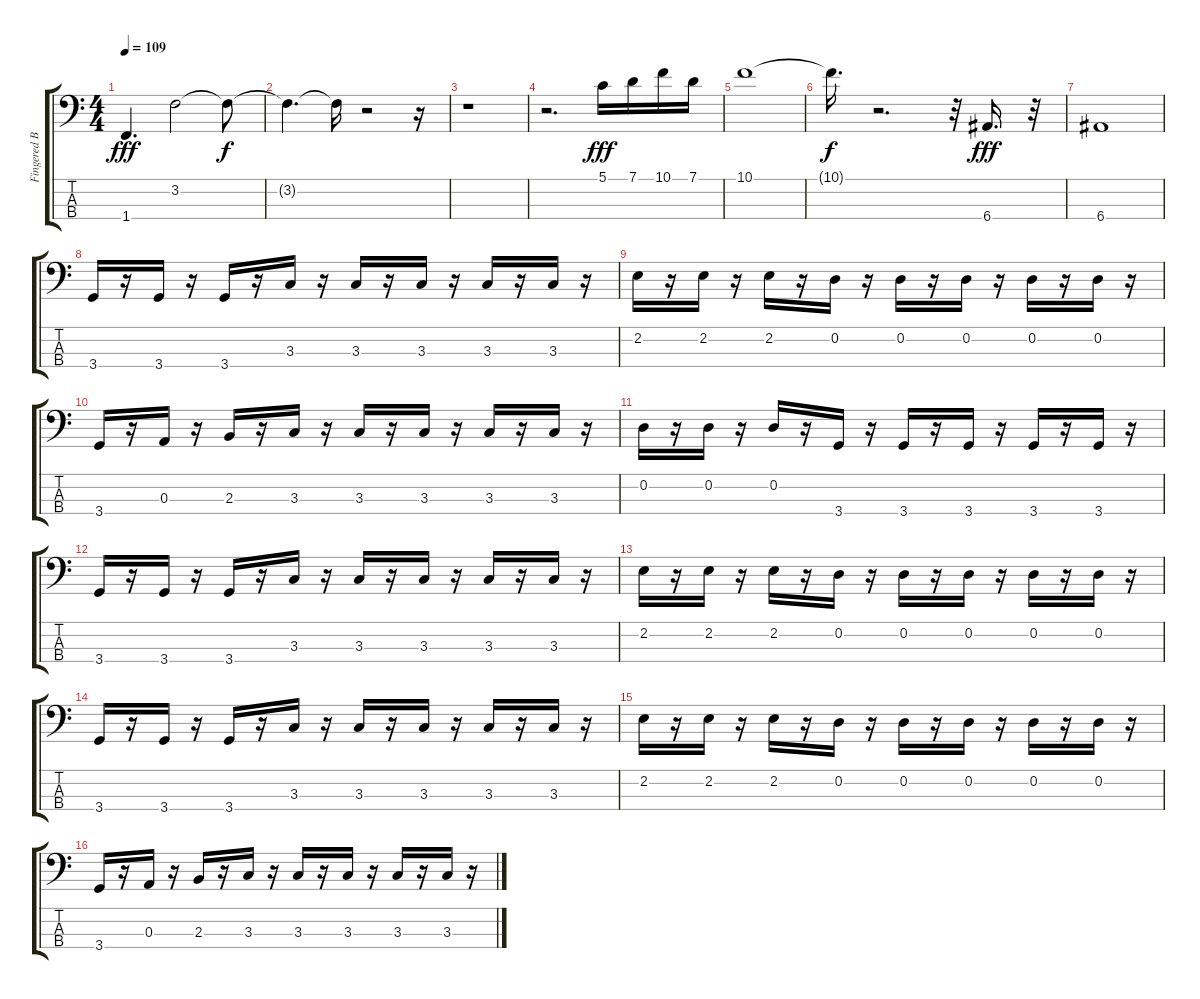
\track ("Fingered Bass       " "Fingered B") {instrument electricbassfinger}
\staff {score tabs}
\tuning (G2 D2 A1 E1) {hide}
\ts (4 4)
\tempo 109
\clef f4
\ks c
1.4.4{d dy fff} 3.2.2 3.2{t}.8{dy f} |
3.2{t}.4{d} 3.2{t}.16 r.2 r.16 |
r.1 |
r.2{d} 5.1.16{dy fff} 7.1.16 10.1.16 7.1.16 |
10.1.1 |
10.1{t}.16{d dy f} r.2{d} r.32 6.4.16{d dy fff} r.32 |
6.4.1 |
3.4.16 r.16 3.4.16 r.16 3.4.16 r.16 3.3.16 r.16 3.3.16 r.16 3.3.16 r.16 3.3.16 r.16 3.3.16 r.16 |
2.2.16 r.16 2.2.16 r.16 2.2.16 r.16 0.2.16 r.16 0.2.16 r.16 0.2.16 r.16 0.2.16 r.16 0.2.16 r.16 |
3.4.16 r.16 0.3.16 r.16 2.3.16 r.16 3.3.16 r.16 3.3.16 r.16 3.3.16 r.16 3.3.16 r.16 3.3.16 r.16 |
0.2.16 r.16 0.2.16 r.16 0.2.16 r.16 3.4.16 r.16 3.4.16 r.16 3.4.16 r.16 3.4.16 r.16 3.4.16 r.16 |
3.4.16 r.16 3.4.16 r.16 3.4.16 r.16 3.3.16 r.16 3.3.16 r.16 3.3.16 r.16 3.3.16 r.16 3.3.16 r.16 |
2.2.16 r.16 2.2.16 r.16 2.2.16 r.16 0.2.16 r.16 0.2.16 r.16 0.2.16 r.16 0.2.16 r.16 0.2.16 r.16 |
3.4.16 r.16 3.4.16 r.16 3.4.16 r.16 3.3.16 r.16 3.3.16 r.16 3.3.16 r.16 3.3.16 r.16 3.3.16 r.16 |
2.2.16 r.16 2.2.16 r.16 2.2.16 r.16 0.2.16 r.16 0.2.16 r.16 0.2.16 r.16 0.2.16 r.16 0.2.16 r.16 |
3.4.16 r.16 0.3.16 r.16 2.3.16 r.16 3.3.16 r.16 3.3.16 r.16 3.3.16 r.16 3.3.16 r.16 3.3.16 r.16
